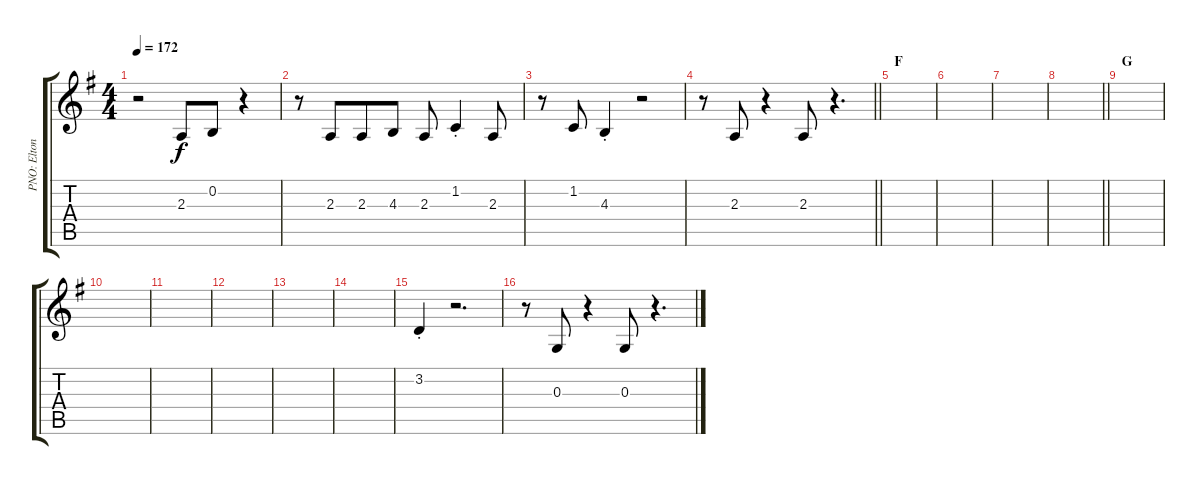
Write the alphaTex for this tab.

\track ("PNO: Elton John(LH)" "PNO: Elton") {instrument electricpiano1}
\staff {score tabs}
\tuning (E4 B3 G3 D3 A2 E2) {hide}
\ts (4 4)
\tempo 172
\clef g2
\ks g
r.2{dy f} 2.3.8 0.2.8 r.4 |
r.8 2.3.8{beam merge} 2.3.8 4.3.8 2.3.8 1.2{st}.4 2.3.8 |
r.8 1.2.8 4.3{st}.4 r.2 |
\barLineRight lightlight
r.8 2.3.8 r.4 2.3.8 r.4{d} |
\section ("" "F")
|
|
|
\barLineRight lightlight
|
\section ("" "G")
|
|
|
|
|
|
3.2{st}.4 r.2{d} |
r.8 0.3.8 r.4 0.3.8 r.4{d}
